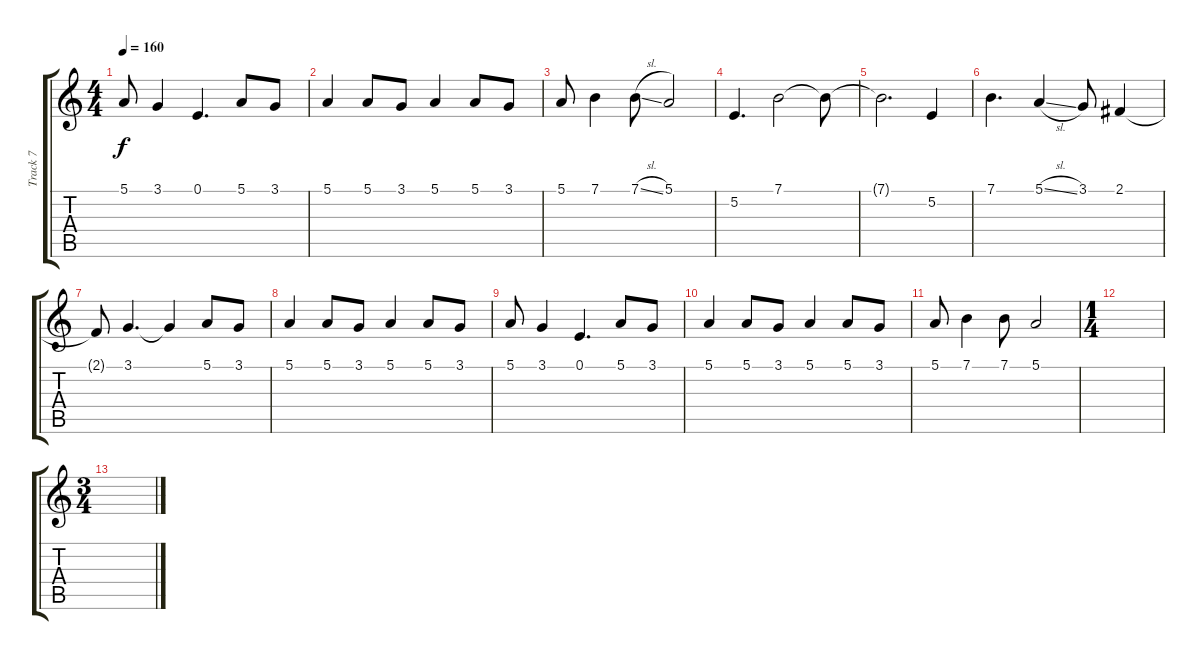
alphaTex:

\track ("Track 7" "Track 7") {instrument flute}
\staff {score tabs}
\tuning (E4 B3 G3 D3 A2 E2) {hide}
\ts (4 4)
\tempo 160
\clef g2
\ks c
5.1.8{dy f} 3.1.4 0.1.4{d} 5.1.8 3.1.8 |
5.1.4 5.1.8 3.1.8 5.1.4 5.1.8 3.1.8 |
5.1.8 7.1.4 7.1{sl}.8 5.1.2 |
5.2.4{d} 7.1.2 7.1{t}.8 |
7.1{t}.2{d} 5.2.4 |
7.1.4{d} 5.1{sl}.4 3.1.8 2.1.4 |
2.1{t}.8 3.1.4{d} 3.1{t}.4 5.1.8 3.1.8 |
5.1.4 5.1.8 3.1.8 5.1.4 5.1.8 3.1.8 |
5.1.8 3.1.4 0.1.4{d} 5.1.8 3.1.8 |
5.1.4 5.1.8 3.1.8 5.1.4 5.1.8 3.1.8 |
5.1.8 7.1.4 7.1.8 5.1.2 |
\ts (1 4)
|
\ts (3 4)
